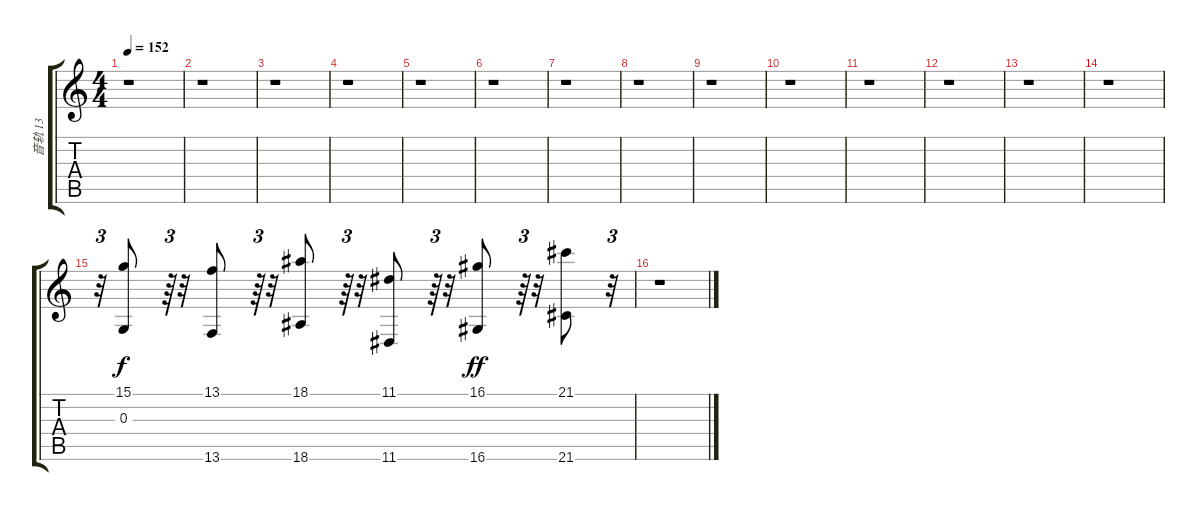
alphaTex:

\track ("音轨 13" "音轨 13") {instrument brasssection}
\staff {score tabs}
\tuning (E4 B3 G3 D3 A2 E2) {hide}
\ts (4 4)
\tempo 152
\clef g2
\ks c
r.1{dy ff} |
r.1 |
r.1 |
r.1 |
r.1 |
r.1 |
r.1 |
r.1 |
r.1 |
r.1 |
r.1 |
r.1 |
r.1 |
r.1 |
r.32{tu (3 2)} (15.1 0.3).8{dy f} r.64{tu (3 2)} r.32 (13.1 13.6).8 r.64{tu (3 2)} r.32 (18.1 18.6).8 r.64{tu (3 2)} r.32 (11.1 11.6).8 r.64{tu (3 2)} r.32 (16.1 16.6).8{dy ff} r.64{tu (3 2)} r.32 (21.1 21.6).8 r.32{tu (3 2)} |
r.1
